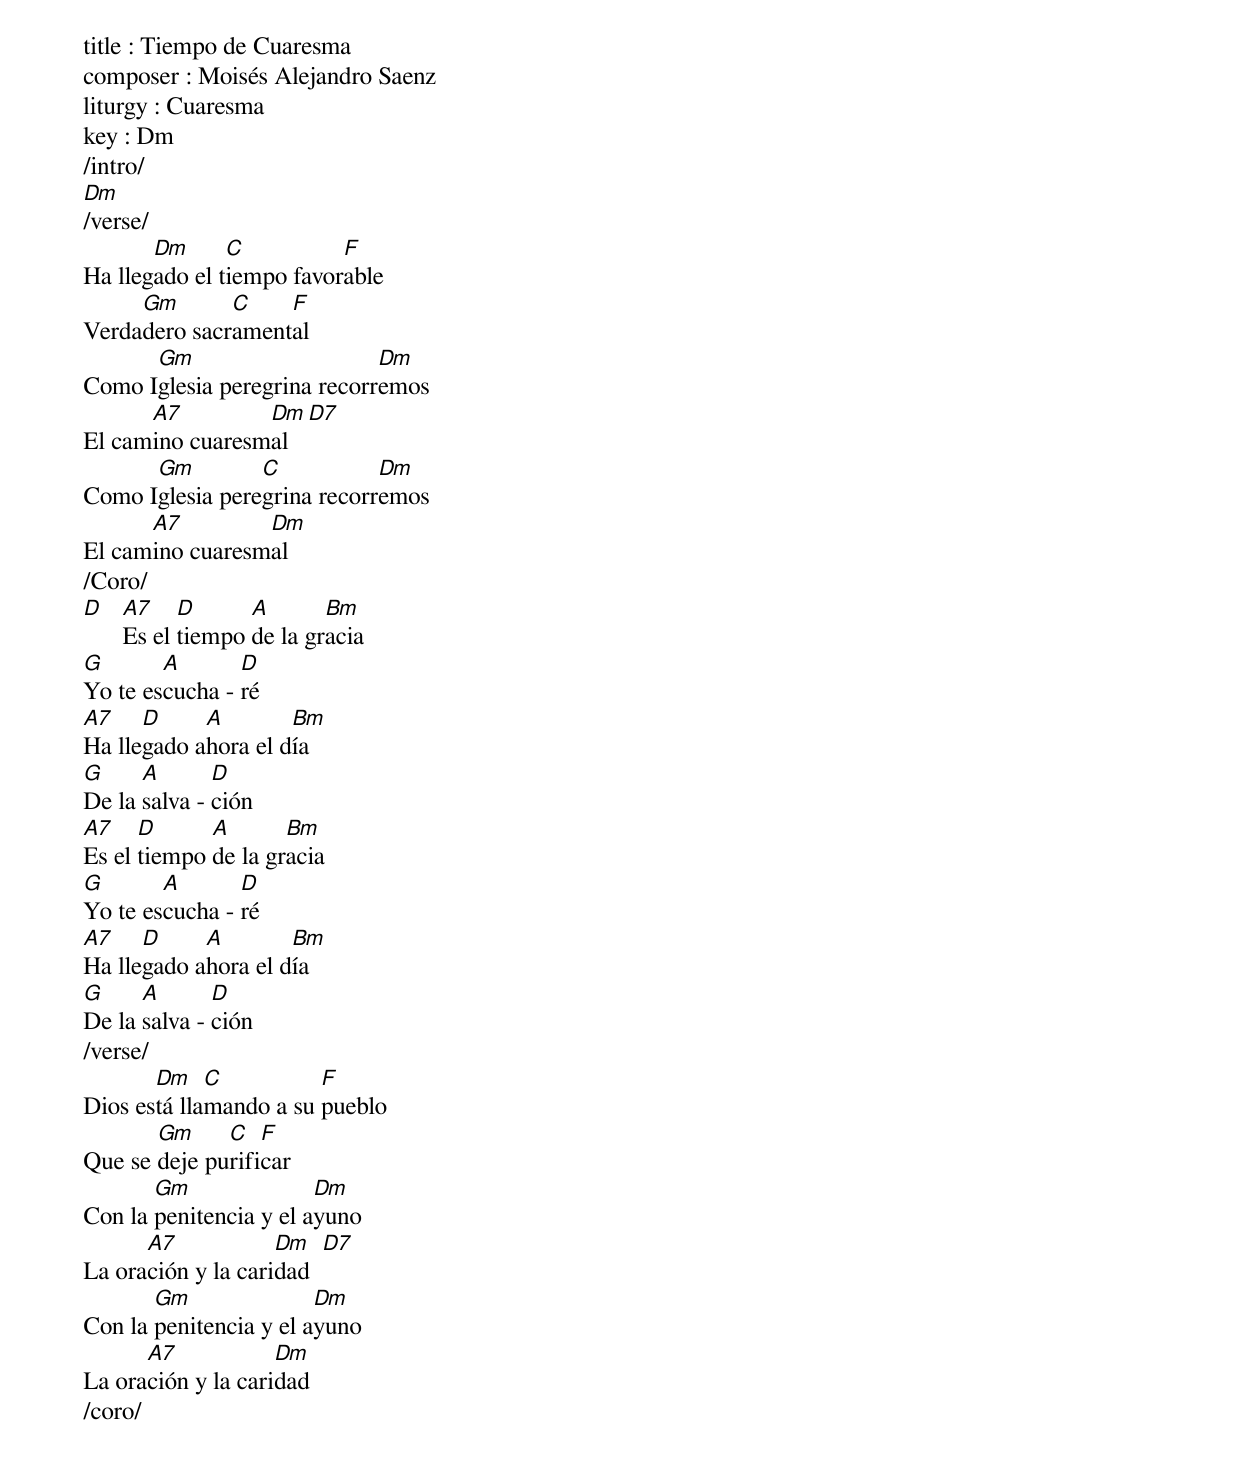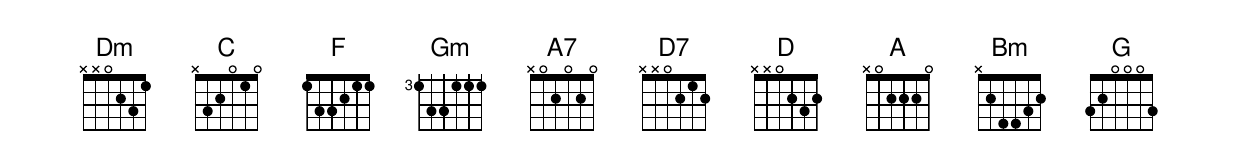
title : Tiempo de Cuaresma
composer : Moisés Alejandro Saenz
liturgy : Cuaresma
key : Dm
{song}
/intro/
[Dm]
/verse/
Ha lleg[Dm]ado el t[C]iempo favor[F]able
Verda[Gm]dero sacr[C]ament[F]al
Como I[Gm]glesia peregrina recorr[Dm]emos
El cam[A7]ino cuaresm[Dm]al [D7]
Como I[Gm]glesia pere[C]grina recorr[Dm]emos
El cam[A7]ino cuaresm[Dm]al
/Coro/
[D]   [A7]Es el [D]tiempo [A]de la gr[Bm]acia
[G]Yo te es[A]cucha - [D]ré
[A7]Ha lle[D]gado a[A]hora el d[Bm]ía
[G]De la [A]salva - [D]ción
[A7]Es el [D]tiempo [A]de la gr[Bm]acia
[G]Yo te es[A]cucha - [D]ré
[A7]Ha lle[D]gado a[A]hora el d[Bm]ía
[G]De la [A]salva - [D]ción
/verse/
Dios es[Dm]tá lla[C]mando a su [F]pueblo
Que se [Gm]deje pu[C]rifi[F]car
Con la [Gm]penitencia y el a[Dm]yuno
La ora[A7]ción y la cari[Dm]dad  [D7]
Con la [Gm]penitencia y el a[Dm]yuno
La ora[A7]ción y la cari[Dm]dad
/coro/
